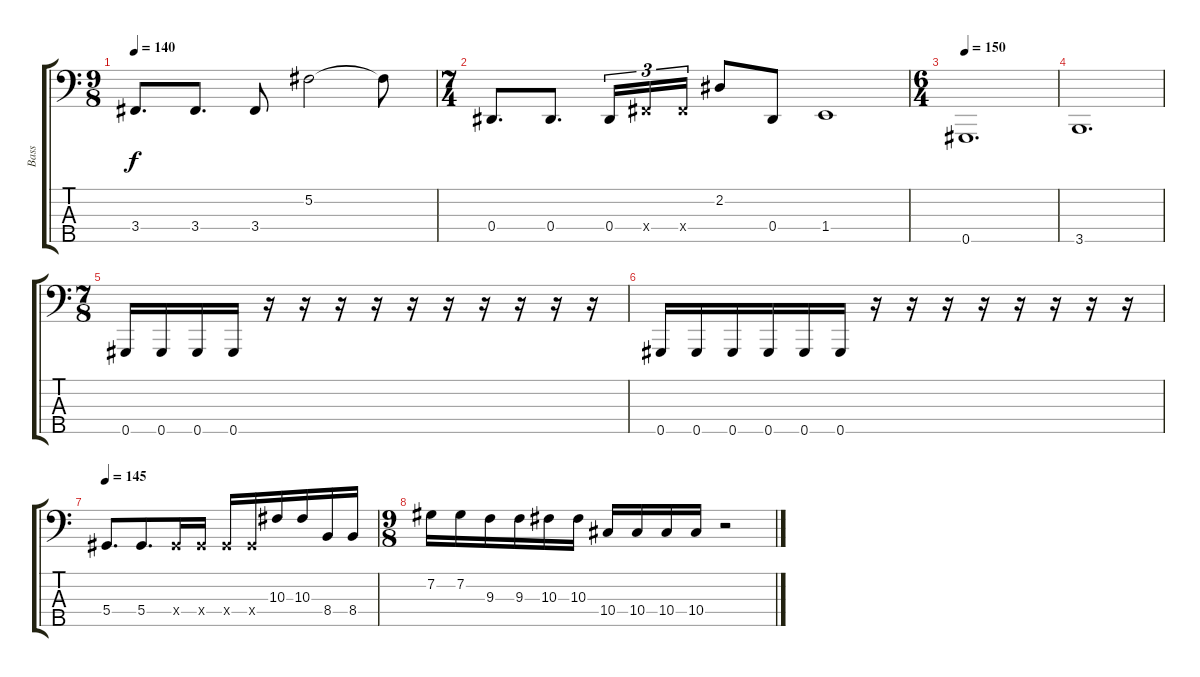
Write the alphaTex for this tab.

\track ("Bass" "Bass") {instrument slapbass1}
\staff {score tabs}
\tuning (Gb2 Db2 Ab1 Eb1 Ab0) {hide}
\ts (9 8)
\tempo 140
\clef f4
\ks c
3.4.8{d dy f} 3.4.8{d} 3.4.8 5.2.2 5.2{t}.8 |
\ts (7 4)
0.4.8{d} 0.4.8{d} 0.4.16{tu (3 2)} 3.4{x}.16{tu (3 2)} 3.4{x}.16{tu (3 2)} 2.2.8 0.4.8 1.4.1 |
\ts (6 4)
\tempo 150
0.5.1{d} |
3.5.1{d} |
\ts (7 8)
0.5.16 0.5.16 0.5.16 0.5.16 r.16 r.16 r.16 r.16 r.16 r.16 r.16 r.16 r.16 r.16 |
0.5.16 0.5.16 0.5.16 0.5.16 0.5.16 0.5.16 r.16 r.16 r.16 r.16 r.16 r.16 r.16 r.16 |
\tempo 145
5.4.8{d} 5.4.8{d} 5.4{x}.16 5.4{x}.16 5.4{x}.16 5.4{x}.16 10.3.16 10.3.16 8.4.16 8.4.16 |
\ts (9 8)
7.2.16 7.2.16 9.3.16 9.3.16 10.3.16 10.3.16 10.4.16 10.4.16 10.4.16 10.4.16 r.2
